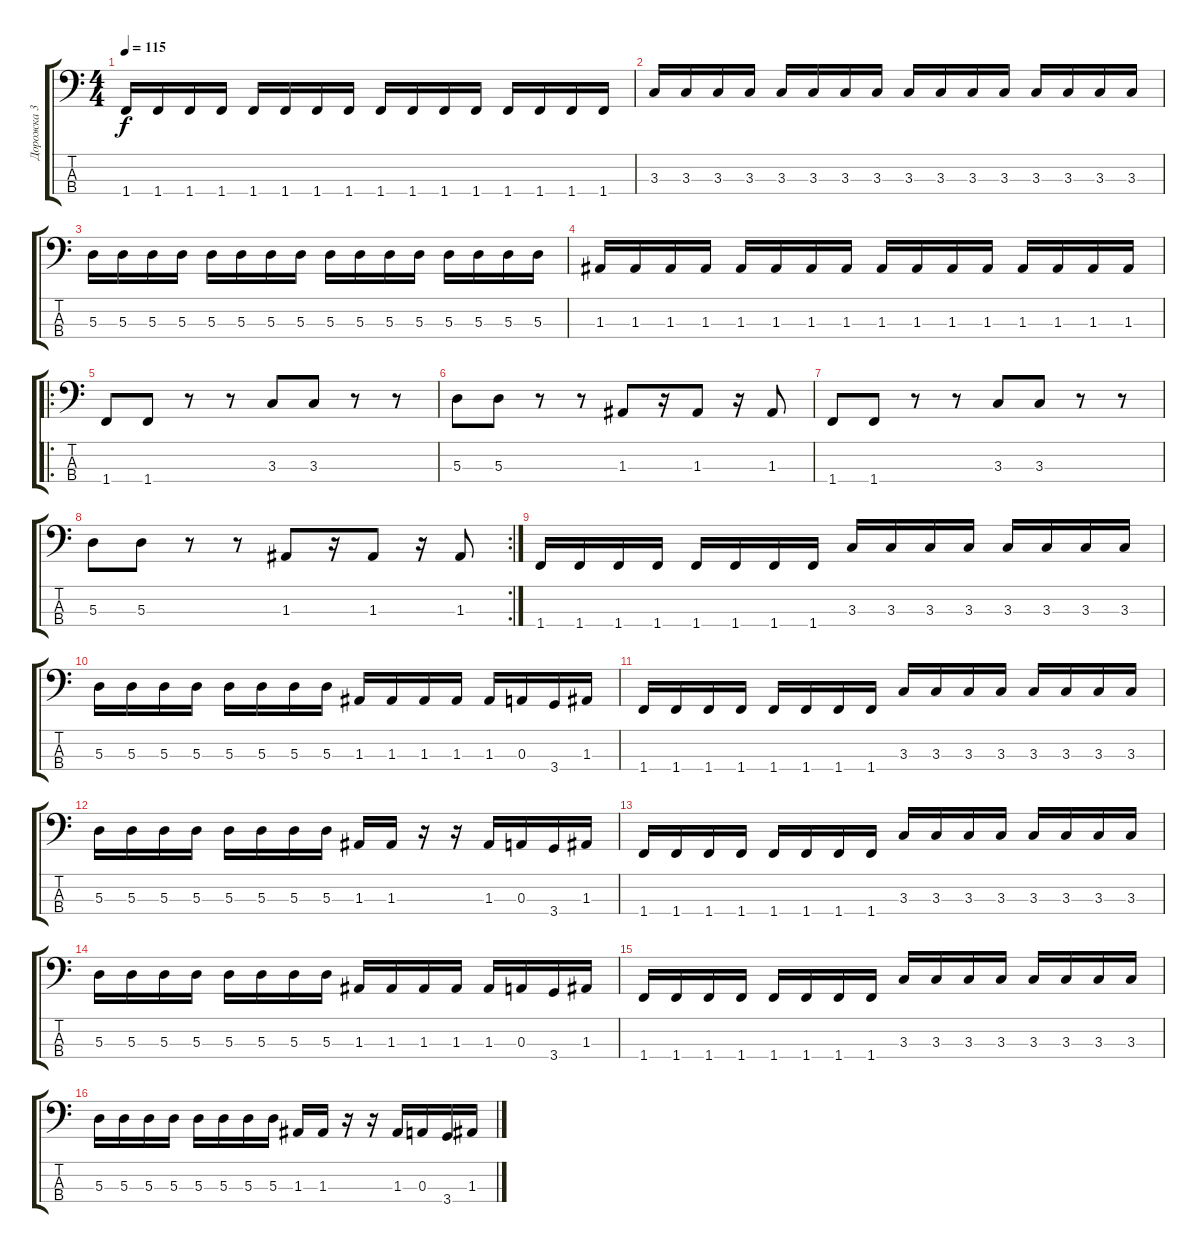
\track ("Дорожка 3" "Дорожка 3") {instrument slapbass1}
\staff {score tabs}
\tuning (G2 D2 A1 E1) {hide}
\ts (4 4)
\tempo 115
\clef f4
\ks c
1.4.16{dy f} 1.4.16 1.4.16 1.4.16 1.4.16 1.4.16 1.4.16 1.4.16 1.4.16 1.4.16 1.4.16 1.4.16 1.4.16 1.4.16 1.4.16 1.4.16 |
3.3.16 3.3.16 3.3.16 3.3.16 3.3.16 3.3.16 3.3.16 3.3.16 3.3.16 3.3.16 3.3.16 3.3.16 3.3.16 3.3.16 3.3.16 3.3.16 |
5.3.16 5.3.16 5.3.16 5.3.16 5.3.16 5.3.16 5.3.16 5.3.16 5.3.16 5.3.16 5.3.16 5.3.16 5.3.16 5.3.16 5.3.16 5.3.16 |
1.3.16 1.3.16 1.3.16 1.3.16 1.3.16 1.3.16 1.3.16 1.3.16 1.3.16 1.3.16 1.3.16 1.3.16 1.3.16 1.3.16 1.3.16 1.3.16 |
\ro
1.4.8 1.4.8 r.8 r.8 3.3.8 3.3.8 r.8 r.8 |
5.3.8 5.3.8 r.8 r.8 1.3.8 r.16 1.3.8 r.16 1.3.8 |
1.4.8 1.4.8 r.8 r.8 3.3.8 3.3.8 r.8 r.8 |
\rc 2
5.3.8 5.3.8 r.8 r.8 1.3.8 r.16 1.3.8 r.16 1.3.8 |
1.4.16 1.4.16 1.4.16 1.4.16 1.4.16 1.4.16 1.4.16 1.4.16 3.3.16 3.3.16 3.3.16 3.3.16 3.3.16 3.3.16 3.3.16 3.3.16 |
5.3.16 5.3.16 5.3.16 5.3.16 5.3.16 5.3.16 5.3.16 5.3.16 1.3.16 1.3.16 1.3.16 1.3.16 1.3.16 0.3.16 3.4.16 1.3.16 |
1.4.16 1.4.16 1.4.16 1.4.16 1.4.16 1.4.16 1.4.16 1.4.16 3.3.16 3.3.16 3.3.16 3.3.16 3.3.16 3.3.16 3.3.16 3.3.16 |
5.3.16 5.3.16 5.3.16 5.3.16 5.3.16 5.3.16 5.3.16 5.3.16 1.3.16 1.3.16 r.16 r.16 1.3.16 0.3.16 3.4.16 1.3.16 |
1.4.16 1.4.16 1.4.16 1.4.16 1.4.16 1.4.16 1.4.16 1.4.16 3.3.16 3.3.16 3.3.16 3.3.16 3.3.16 3.3.16 3.3.16 3.3.16 |
5.3.16 5.3.16 5.3.16 5.3.16 5.3.16 5.3.16 5.3.16 5.3.16 1.3.16 1.3.16 1.3.16 1.3.16 1.3.16 0.3.16 3.4.16 1.3.16 |
1.4.16 1.4.16 1.4.16 1.4.16 1.4.16 1.4.16 1.4.16 1.4.16 3.3.16 3.3.16 3.3.16 3.3.16 3.3.16 3.3.16 3.3.16 3.3.16 |
5.3.16 5.3.16 5.3.16 5.3.16 5.3.16 5.3.16 5.3.16 5.3.16 1.3.16 1.3.16 r.16 r.16 1.3.16 0.3.16 3.4.16 1.3.16
